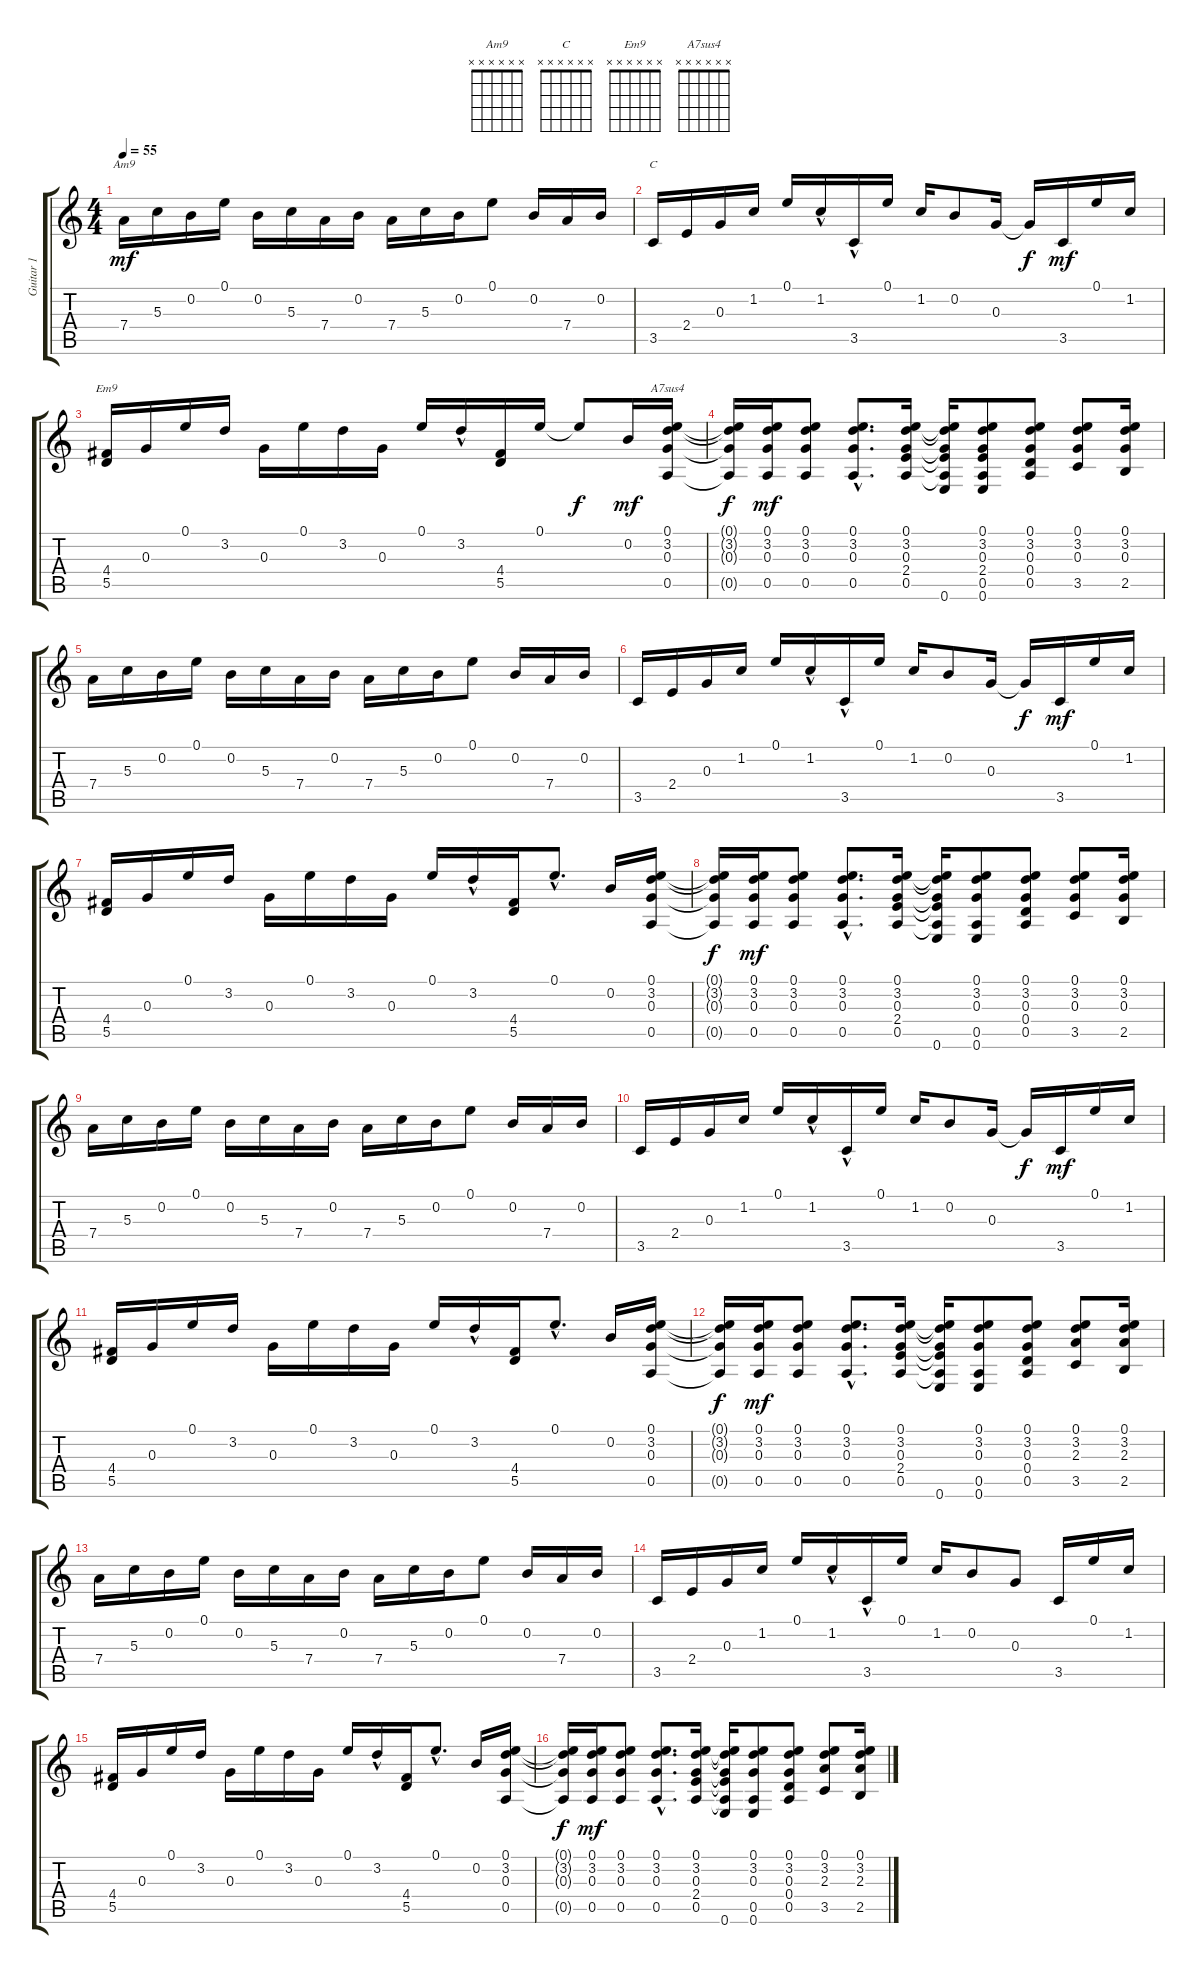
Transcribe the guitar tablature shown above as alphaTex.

\track ("Guitar 1" "Guitar 1") {instrument acousticguitarnylon}
\staff {score tabs}
\tuning (E4 B3 G3 D3 A2 E2) {hide}
\chord ("Am9" x x x x x x) {firstfret 0}
\chord ("C" x x x x x x) {firstfret 0}
\chord ("Em9" x x x x x x) {firstfret 0}
\chord ("A7sus4" x x x x x x) {firstfret 0}
\ts (4 4)
\tempo 55
\clef g2
\ks c
7.4.16{ch "Am9" dy mf instrument acousticguitarnylon} 5.3.16 0.2.16 0.1.16 0.2.16 5.3.16 7.4.16 0.2.16 7.4.16 5.3.16 0.2.16 0.1.8 0.2.16 7.4.16 0.2.16 |
3.5.16{ch "C"} 2.4.16 0.3.16 1.2.16 0.1.16 1.2{hac}.16 3.5{hac}.16 0.1.16 1.2.16 0.2.8 0.3.16 0.3{t}.16{dy f} 3.5.16{dy mf} 0.1.16 1.2.16 |
(4.4 5.5).16{ch "Em9"} 0.3.16 0.1.16 3.2.16 0.3.16 0.1.16 3.2.16 0.3.16 0.1.16 3.2{hac}.16 (4.4 5.5).16 0.1.16 0.1{t}.8{dy f} 0.2.16{dy mf} (0.1 3.2 0.3 0.5).16{ch "A7sus4"} |
(0.1{t} 3.2{t} 0.3{t} 0.5{t}).16{dy f} (0.1 3.2 0.3 0.5).16{dy mf} (0.1 3.2 0.3 0.5).8 (0.1{hac} 3.2{hac} 0.3{hac} 0.5{hac}).8{d} (0.1 3.2 0.3 2.4 0.5).16 (0.1{t} 3.2{t} 0.3{t} 2.4{t} 0.5{t} 0.6).16 (0.1 3.2 0.3 2.4 0.5 0.6).8 (0.1 3.2 0.3 0.4 0.5).8 (0.1 3.2 0.3 3.5).8 (0.1 3.2 0.3 2.5).16 |
7.4.16 5.3.16 0.2.16 0.1.16 0.2.16 5.3.16 7.4.16 0.2.16 7.4.16 5.3.16 0.2.16 0.1.8 0.2.16 7.4.16 0.2.16 |
3.5.16 2.4.16 0.3.16 1.2.16 0.1.16 1.2{hac}.16 3.5{hac}.16 0.1.16 1.2.16 0.2.8 0.3.16 0.3{t}.16{dy f} 3.5.16{dy mf} 0.1.16 1.2.16 |
(4.4 5.5).16 0.3.16 0.1.16 3.2.16 0.3.16 0.1.16 3.2.16 0.3.16 0.1.16 3.2{hac}.16 (4.4 5.5).16 0.1{hac}.8{d} 0.2.16 (0.1 3.2 0.3 0.5).16 |
(0.1{t} 3.2{t} 0.3{t} 0.5{t}).16{dy f} (0.1 3.2 0.3 0.5).16{dy mf} (0.1 3.2 0.3 0.5).8 (0.1{hac} 3.2{hac} 0.3{hac} 0.5{hac}).8{d} (0.1 3.2 0.3 2.4 0.5).16 (0.1{t} 3.2{t} 0.3{t} 2.4{t} 0.5{t} 0.6).16 (0.1 3.2 0.3 0.5 0.6).8 (0.1 3.2 0.3 0.4 0.5).8 (0.1 3.2 0.3 3.5).8 (0.1 3.2 0.3 2.5).16 |
7.4.16 5.3.16 0.2.16 0.1.16 0.2.16 5.3.16 7.4.16 0.2.16 7.4.16 5.3.16 0.2.16 0.1.8 0.2.16 7.4.16 0.2.16 |
3.5.16 2.4.16 0.3.16 1.2.16 0.1.16 1.2{hac}.16 3.5{hac}.16 0.1.16 1.2.16 0.2.8 0.3.16 0.3{t}.16{dy f} 3.5.16{dy mf} 0.1.16 1.2.16 |
(4.4 5.5).16 0.3.16 0.1.16 3.2.16 0.3.16 0.1.16 3.2.16 0.3.16 0.1.16 3.2{hac}.16 (4.4 5.5).16 0.1{hac}.8{d} 0.2.16 (0.1 3.2 0.3 0.5).16 |
(0.1{t} 3.2{t} 0.3{t} 0.5{t}).16{dy f} (0.1 3.2 0.3 0.5).16{dy mf} (0.1 3.2 0.3 0.5).8 (0.1{hac} 3.2{hac} 0.3{hac} 0.5{hac}).8{d} (0.1 3.2 0.3 2.4 0.5).16 (0.1{t} 3.2{t} 0.3{t} 2.4{t} 0.5{t} 0.6).16 (0.1 3.2 0.3 0.5 0.6).8 (0.1 3.2 0.3 0.4 0.5).8 (0.1 3.2 2.3 3.5).8 (0.1 3.2 2.3 2.5).16 |
7.4.16 5.3.16 0.2.16 0.1.16 0.2.16 5.3.16 7.4.16 0.2.16 7.4.16 5.3.16 0.2.16 0.1.8 0.2.16 7.4.16 0.2.16 |
3.5.16 2.4.16 0.3.16 1.2.16 0.1.16 1.2{hac}.16 3.5{hac}.16 0.1.16 1.2.16 0.2.8 0.3.8 3.5.16 0.1.16 1.2.16 |
(4.4 5.5).16 0.3.16 0.1.16 3.2.16 0.3.16 0.1.16 3.2.16 0.3.16 0.1.16 3.2{hac}.16 (4.4 5.5).16 0.1{hac}.8{d} 0.2.16 (0.1 3.2 0.3 0.5).16 |
(0.1{t} 3.2{t} 0.3{t} 0.5{t}).16{dy f} (0.1 3.2 0.3 0.5).16{dy mf} (0.1 3.2 0.3 0.5).8 (0.1{hac} 3.2{hac} 0.3{hac} 0.5{hac}).8{d} (0.1 3.2 0.3 2.4 0.5).16 (0.1{t} 3.2{t} 0.3{t} 2.4{t} 0.5{t} 0.6).16 (0.1 3.2 0.3 0.5 0.6).8 (0.1 3.2 0.3 0.4 0.5).8 (0.1 3.2 2.3 3.5).8 (0.1 3.2 2.3 2.5).16
